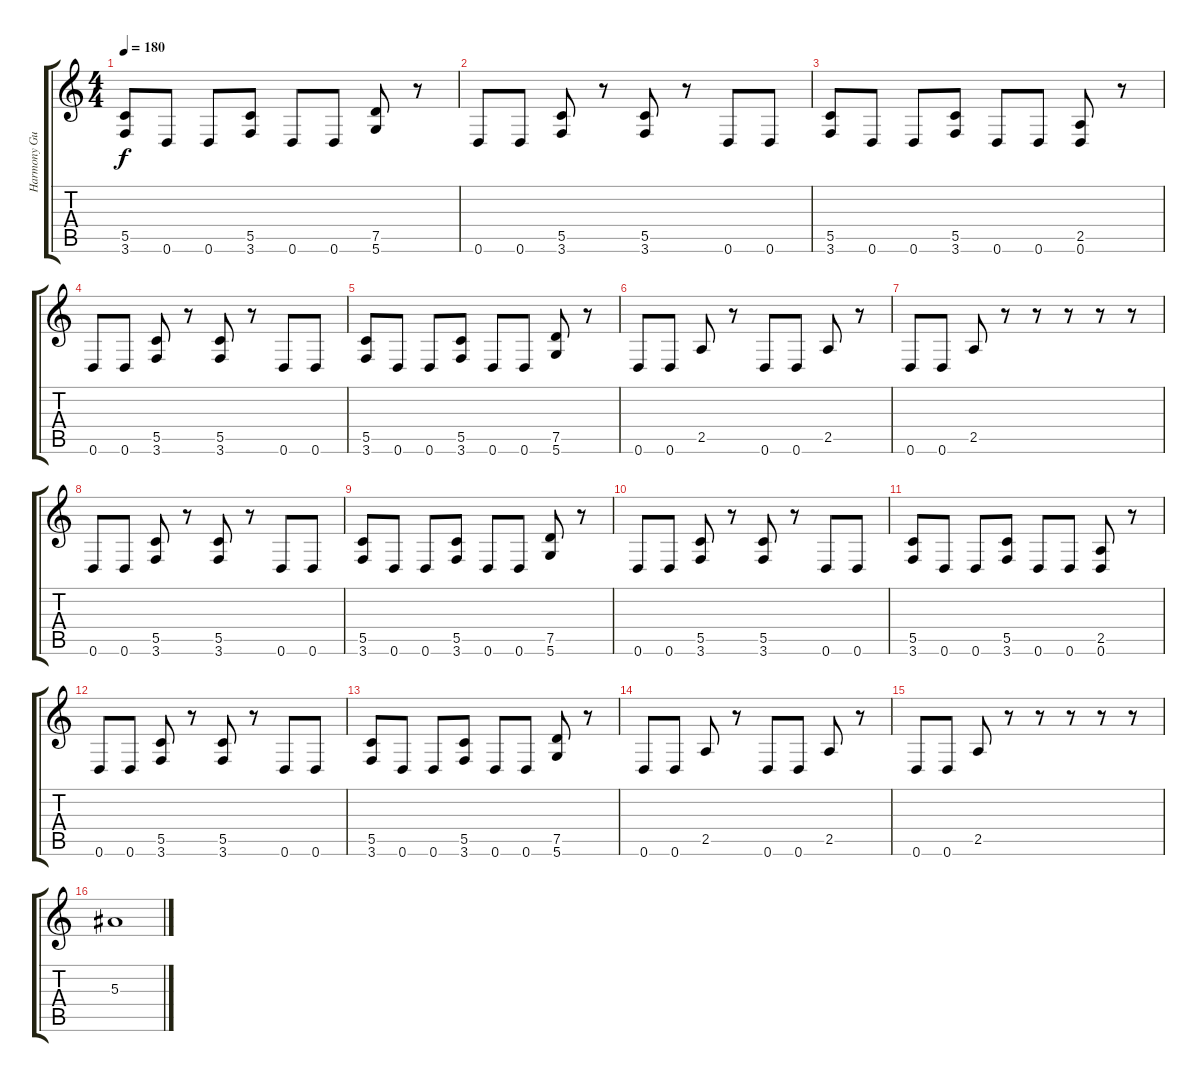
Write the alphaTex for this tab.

\track ("Harmony Guitar" "Harmony Gu") {instrument distortionguitar}
\staff {score tabs}
\tuning (D4 A3 F3 C3 G2 D2) {hide}
\ts (4 4)
\tempo 180
\clef g2
\ks c
(5.5 3.6).8{dy f} 0.6.8 0.6.8 (5.5 3.6).8 0.6.8 0.6.8 (7.5 5.6).8 r.8 |
0.6.8 0.6.8 (5.5 3.6).8 r.8 (5.5 3.6).8 r.8 0.6.8 0.6.8 |
(5.5 3.6).8 0.6.8 0.6.8 (5.5 3.6).8 0.6.8 0.6.8 (2.5 0.6).8 r.8 |
0.6.8 0.6.8 (5.5 3.6).8 r.8 (5.5 3.6).8 r.8 0.6.8 0.6.8 |
(5.5 3.6).8 0.6.8 0.6.8 (5.5 3.6).8 0.6.8 0.6.8 (7.5 5.6).8 r.8 |
0.6.8 0.6.8 2.5.8 r.8 0.6.8 0.6.8 2.5.8 r.8 |
0.6.8 0.6.8 2.5.8 r.8 r.8 r.8 r.8 r.8 |
0.6.8 0.6.8 (5.5 3.6).8 r.8 (5.5 3.6).8 r.8 0.6.8 0.6.8 |
(5.5 3.6).8 0.6.8 0.6.8 (5.5 3.6).8 0.6.8 0.6.8 (7.5 5.6).8 r.8 |
0.6.8 0.6.8 (5.5 3.6).8 r.8 (5.5 3.6).8 r.8 0.6.8 0.6.8 |
(5.5 3.6).8 0.6.8 0.6.8 (5.5 3.6).8 0.6.8 0.6.8 (2.5 0.6).8 r.8 |
0.6.8 0.6.8 (5.5 3.6).8 r.8 (5.5 3.6).8 r.8 0.6.8 0.6.8 |
(5.5 3.6).8 0.6.8 0.6.8 (5.5 3.6).8 0.6.8 0.6.8 (7.5 5.6).8 r.8 |
0.6.8 0.6.8 2.5.8 r.8 0.6.8 0.6.8 2.5.8 r.8 |
0.6.8 0.6.8 2.5.8 r.8 r.8 r.8 r.8 r.8 |
5.3.1
